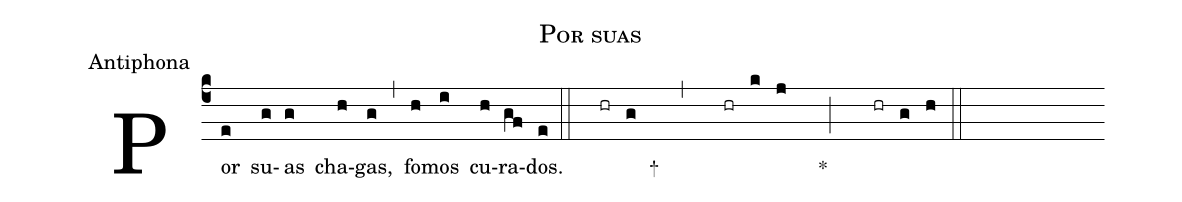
name:Por suas;
office-part:Antiphona;
%%
(c4) Por(e) su(g)as(g) cha(h)gas,(g) (,) fo(h)mos(i) cu(h)ra(gf)dos.(e) (::) () (hr)(g) + ( ) (,) ( ) (hr)(k)(j) ( ) * (;) ( ) (hr) (g) (h) (::)
